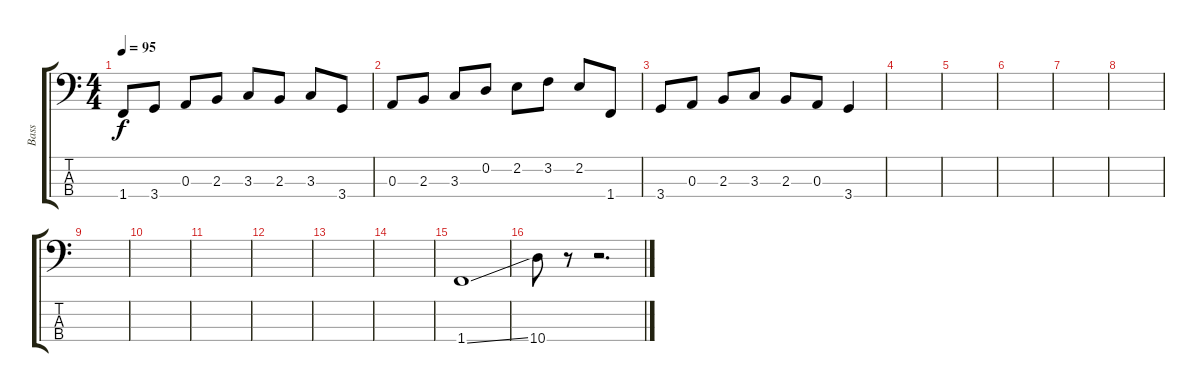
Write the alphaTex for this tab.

\track ("Bass" "Bass") {instrument electricbassfinger}
\staff {score tabs}
\tuning (G2 D2 A1 E1) {hide}
\ts (4 4)
\tempo 95
\clef f4
\ks c
1.4.8{dy f} 3.4.8 0.3.8 2.3.8 3.3.8 2.3.8 3.3.8 3.4.8 |
0.3.8 2.3.8 3.3.8 0.2.8 2.2.8 3.2.8 2.2.8 1.4.8 |
3.4.8 0.3.8 2.3.8 3.3.8 2.3.8 0.3.8 3.4.4 |
|
|
|
|
|
|
|
|
|
|
|
1.4{ss}.1 |
10.4.8 r.8 r.2{d}
